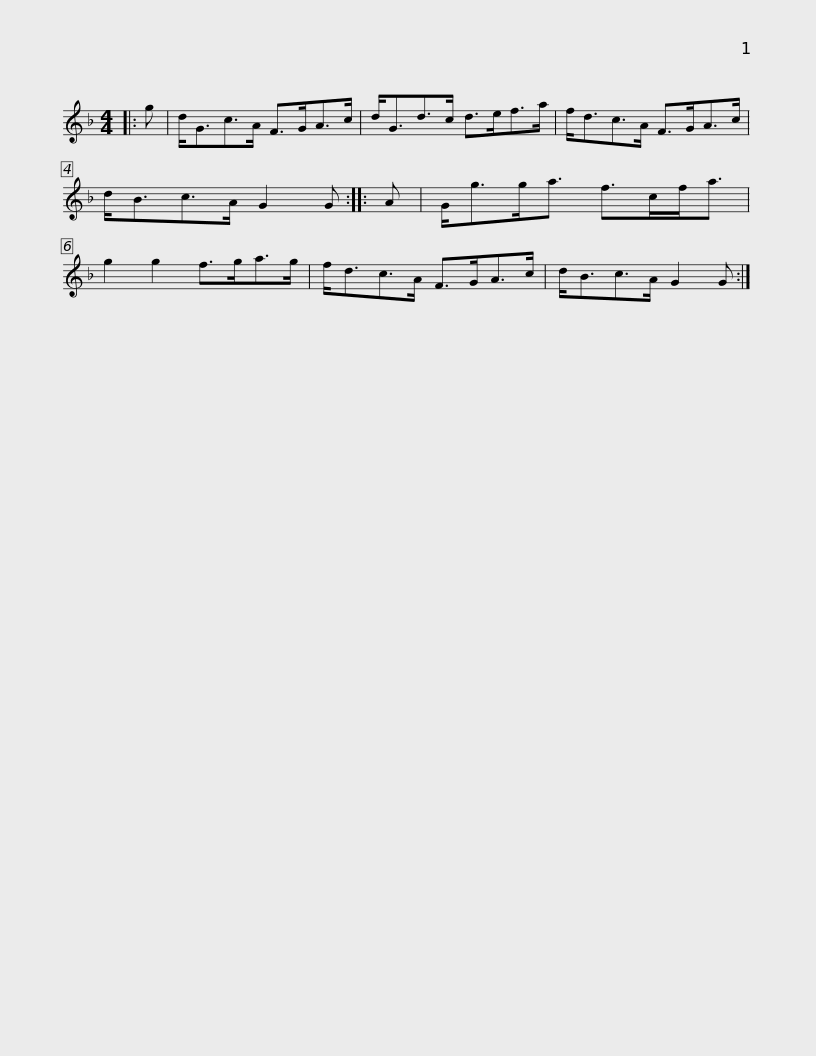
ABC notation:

X:1
L:1/8
M:4/4
I:linebreak $
K:F
V:1 treble
V:1
|: g | d<Gc>A F>GA>c | d<Gd>c d>ef>a | f<dc>A F>GA>c | d<Bc>A G2 G :: %5
 A |$ G<gg<a f>cf<a | g2 g2 f>ga>g | f<dc>A F>GA>c | d<Bc>A G2 G :| %10
